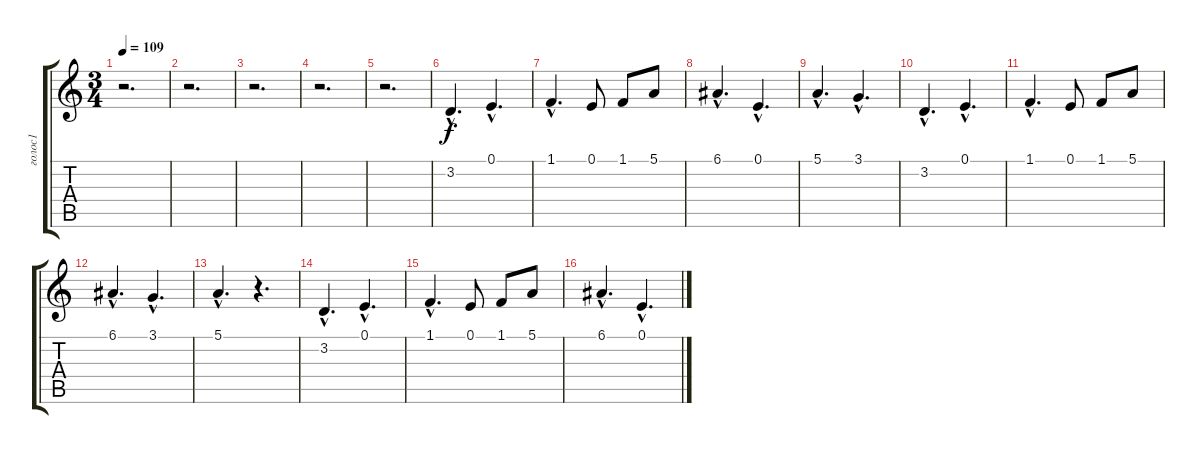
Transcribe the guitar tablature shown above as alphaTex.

\track ("голос1" "голос1") {instrument fx5brightness}
\staff {score tabs}
\tuning (E4 B3 G3 D3 A2 E2) {hide}
\ts (3 4)
\tempo 109
\clef g2
\ks c
r.2{d dy f} |
r.2{d} |
r.2{d} |
r.2{d} |
r.2{d} |
3.2{hac}.4{d} 0.1{hac}.4{d} |
1.1{hac}.4{d} 0.1.8 1.1.8 5.1.8 |
6.1{hac}.4{d} 0.1{hac}.4{d} |
5.1{hac}.4{d} 3.1{hac}.4{d} |
3.2{hac}.4{d} 0.1{hac}.4{d} |
1.1{hac}.4{d} 0.1.8 1.1.8 5.1.8 |
6.1{hac}.4{d} 3.1{hac}.4{d} |
5.1{hac}.4{d} r.4{d} |
3.2{hac}.4{d} 0.1{hac}.4{d} |
1.1{hac}.4{d} 0.1.8 1.1.8 5.1.8 |
6.1{hac}.4{d} 0.1{hac}.4{d}
